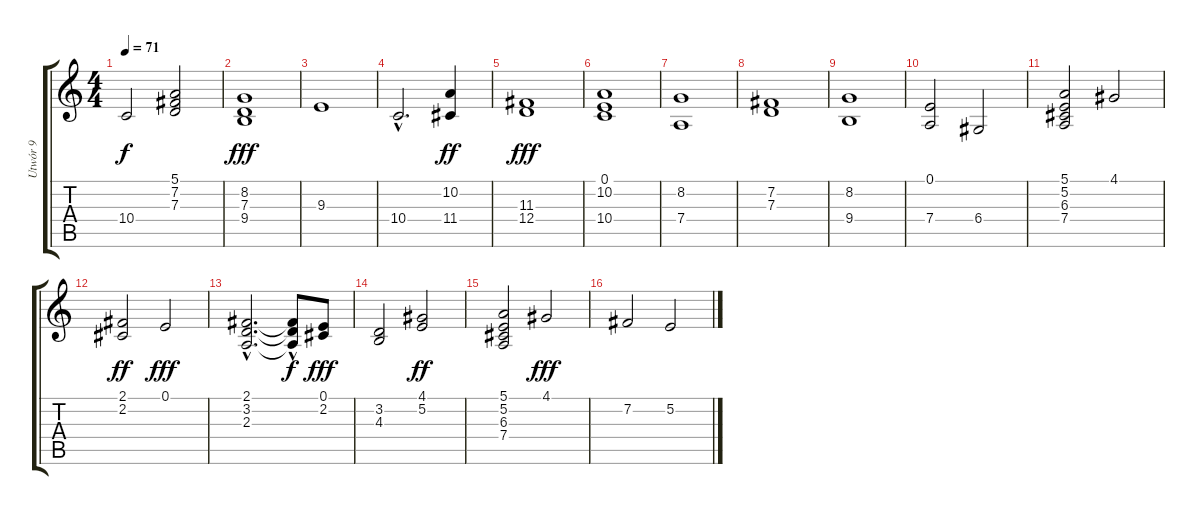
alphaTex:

\track ("Utwór 9" "Utwór 9") {instrument stringensemble2}
\staff {score tabs}
\tuning (E4 B3 G3 D3 A2 E2) {hide}
\ts (4 4)
\tempo 71
\clef g2
\ks c
10.4.2{dy f} (5.1 7.2 7.3).2 |
(8.2 7.3 9.4).1{dy fff} |
9.3.1 |
10.4{hac}.2{d} (10.2 11.4).4{dy ff} |
(11.3 12.4).1{dy fff} |
(0.1 10.2 10.4).1 |
(8.2 7.4).1 |
(7.2 7.3).1 |
(8.2 9.4).1 |
(0.1 7.4).2 6.4.2 |
(5.1 5.2 6.3 7.4).2 4.1.2 |
(2.1 2.2).2{dy ff} 0.1.2{dy fff} |
(2.1{hac} 3.2{hac} 2.3{hac}).2{d} (2.1{hac t} 3.2{t} 2.3{t}).8{dy f} (0.1 2.2).8{dy fff} |
(3.2 4.3).2 (4.1 5.2).2{dy ff} |
(5.1 5.2 6.3 7.4).2 4.1.2{dy fff} |
7.2.2 5.2.2
